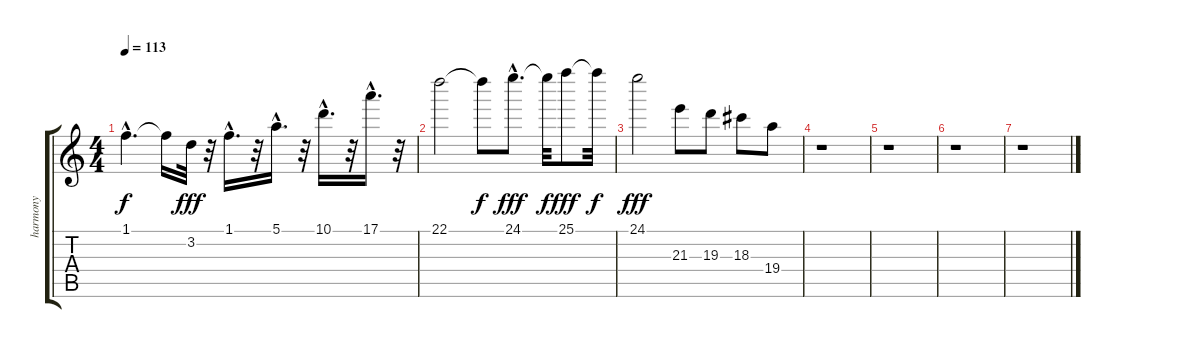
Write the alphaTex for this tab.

\track ("harmony" "harmony") {instrument distortionguitar}
\staff {score tabs}
\tuning (E4 B3 G3 D3 A2 E2) {hide}
\ts (4 4)
\tempo 113
\clef g2
\ks c
1.1{hac t}.4{d dy f} 1.1{t}.16 3.2.32{dy fff} r.32 1.1{hac}.16{d} r.32 5.1{hac}.16{d} r.32 10.1{hac}.16{d} r.32 17.1{hac}.16{d} r.32 |
22.1.2 22.1{t}.8{dy f} 24.1{hac}.8{d dy fff} 24.1{t}.32{dy f} 25.1.8{dy fff} 25.1{t}.32{dy f} |
24.1.2{dy fff} 21.3.8 19.3.8 18.3.8 19.4.8 |
r.1 |
r.1 |
r.1 |
r.1
